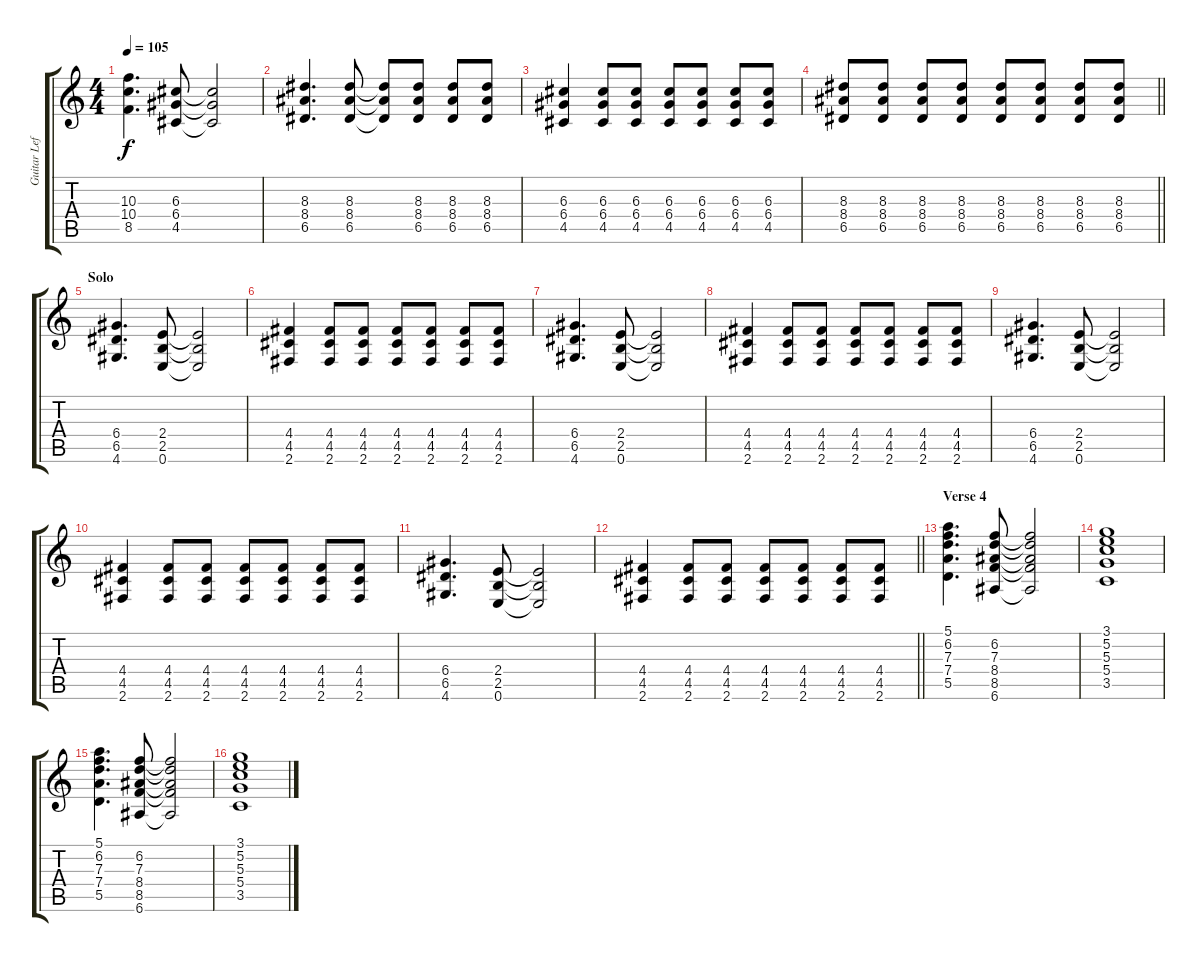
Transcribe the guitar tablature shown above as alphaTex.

\track ("Guitar Left" "Guitar Lef") {instrument overdrivenguitar}
\staff {score tabs}
\tuning (E4 B3 G3 D3 A2 E2) {hide}
\ts (4 4)
\tempo 105
\clef g2
\ks c
(10.3 10.4 8.5).4{d dy f} (6.3 6.4 4.5).8 (6.3{t} 6.4{t} 4.5{t}).2 |
(8.3 8.4 6.5).4{d} (8.3 8.4 6.5).8 (8.3{t} 8.4{t} 6.5{t}).8 (8.3 8.4 6.5).8 (8.3 8.4 6.5).8 (8.3 8.4 6.5).8 |
(6.3 6.4 4.5).4 (6.3 6.4 4.5).8 (6.3 6.4 4.5).8 (6.3 6.4 4.5).8 (6.3 6.4 4.5).8 (6.3 6.4 4.5).8 (6.3 6.4 4.5).8 |
\barLineRight lightlight
(8.3 8.4 6.5).8 (8.3 8.4 6.5).8 (8.3 8.4 6.5).8 (8.3 8.4 6.5).8 (8.3 8.4 6.5).8 (8.3 8.4 6.5).8 (8.3 8.4 6.5).8 (8.3 8.4 6.5).8 |
\section ("" "Solo")
(6.4 6.5 4.6).4{d} (2.4 2.5 0.6).8 (2.4{t} 2.5{t} 0.6{t}).2 |
(4.4 4.5 2.6).4 (4.4 4.5 2.6).8 (4.4 4.5 2.6).8 (4.4 4.5 2.6).8 (4.4 4.5 2.6).8 (4.4 4.5 2.6).8 (4.4 4.5 2.6).8 |
(6.4 6.5 4.6).4{d} (2.4 2.5 0.6).8 (2.4{t} 2.5{t} 0.6{t}).2 |
(4.4 4.5 2.6).4 (4.4 4.5 2.6).8 (4.4 4.5 2.6).8 (4.4 4.5 2.6).8 (4.4 4.5 2.6).8 (4.4 4.5 2.6).8 (4.4 4.5 2.6).8 |
(6.4 6.5 4.6).4{d} (2.4 2.5 0.6).8 (2.4{t} 2.5{t} 0.6{t}).2 |
(4.4 4.5 2.6).4 (4.4 4.5 2.6).8 (4.4 4.5 2.6).8 (4.4 4.5 2.6).8 (4.4 4.5 2.6).8 (4.4 4.5 2.6).8 (4.4 4.5 2.6).8 |
(6.4 6.5 4.6).4{d} (2.4 2.5 0.6).8 (2.4{t} 2.5{t} 0.6{t}).2 |
\barLineRight lightlight
(4.4 4.5 2.6).4 (4.4 4.5 2.6).8 (4.4 4.5 2.6).8 (4.4 4.5 2.6).8 (4.4 4.5 2.6).8 (4.4 4.5 2.6).8 (4.4 4.5 2.6).8 |
\section ("" "Verse 4")
(5.1 6.2 7.3 7.4 5.5).4{d} (6.2 7.3 8.4 8.5 6.6).8 (6.2{t} 7.3{t} 8.4{t} 8.5{t} 6.6{t}).2 |
(3.1 5.2 5.3 5.4 3.5).1 |
(5.1 6.2 7.3 7.4 5.5).4{d} (6.2 7.3 8.4 8.5 6.6).8 (6.2{t} 7.3{t} 8.4{t} 8.5{t} 6.6{t}).2 |
(3.1 5.2 5.3 5.4 3.5).1
